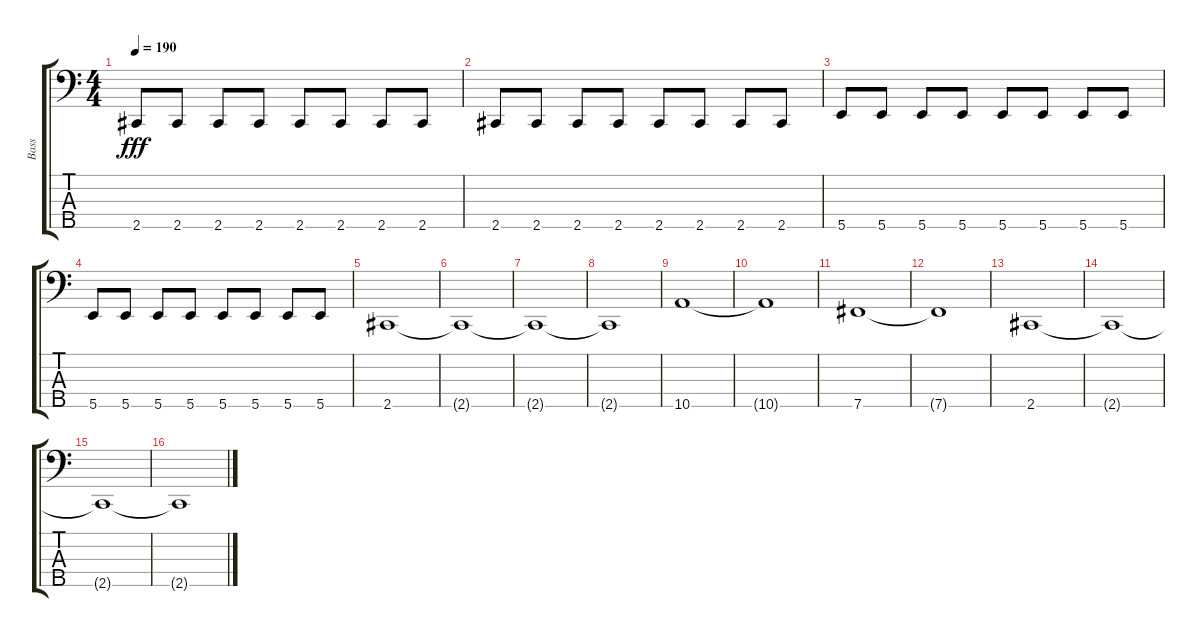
\track ("Bass" "Bass") {instrument electricbasspick}
\staff {score tabs}
\tuning (Ab2 E2 B1 Gb1 B0) {hide}
\ts (4 4)
\tempo 190
\clef f4
\ks c
2.5.8{dy fff} 2.5.8 2.5.8 2.5.8 2.5.8 2.5.8 2.5.8 2.5.8 |
2.5.8 2.5.8 2.5.8 2.5.8 2.5.8 2.5.8 2.5.8 2.5.8 |
5.5.8 5.5.8 5.5.8 5.5.8 5.5.8 5.5.8 5.5.8 5.5.8 |
5.5.8 5.5.8 5.5.8 5.5.8 5.5.8 5.5.8 5.5.8 5.5.8 |
2.5.1 |
2.5{t}.1 |
2.5{t}.1 |
2.5{t}.1 |
10.5.1 |
10.5{t}.1 |
7.5.1 |
7.5{t}.1 |
2.5.1 |
2.5{t}.1 |
2.5{t}.1 |
2.5{t}.1
